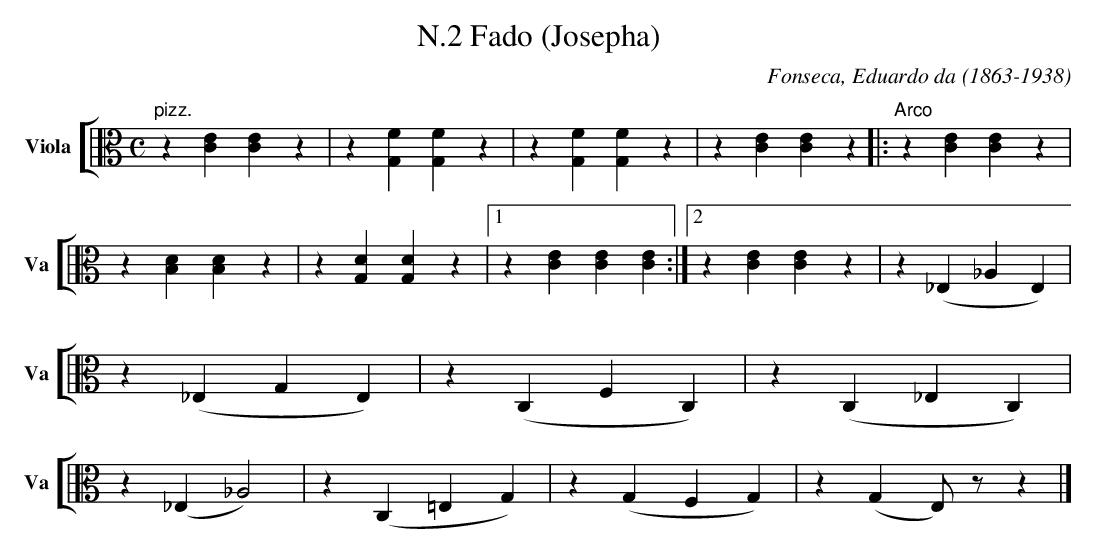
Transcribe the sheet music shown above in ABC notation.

X:1
T:N.2 Fado (Josepha)
C:Fonseca, Eduardo da (1863-1938)
M:C
L:1/4
K:C
V: 4 clef=alto name="Viola" sname="Va"
%%staves [ 4 ]
   "pizz." z[CE][CE]z | z[G,F][G,F]z |  z[G,F][G,F]z | z[CE][CE]z |: \
   "Arco" z[CE][CE]z |  z[B,D][B,D]z | z[G,D][G,D]z |1  z[CE][CE][CE] :|2 \
   z[CE][CE]z | z(_E,_A,E,) | z(_E,G,E,) | z(C,F,C,) | z(C,_E,C,) | z(_E,_A,2) | \
   z(C,=E,G,) | z(G,F,G,) |  z(G,E,/)z/z |] \
